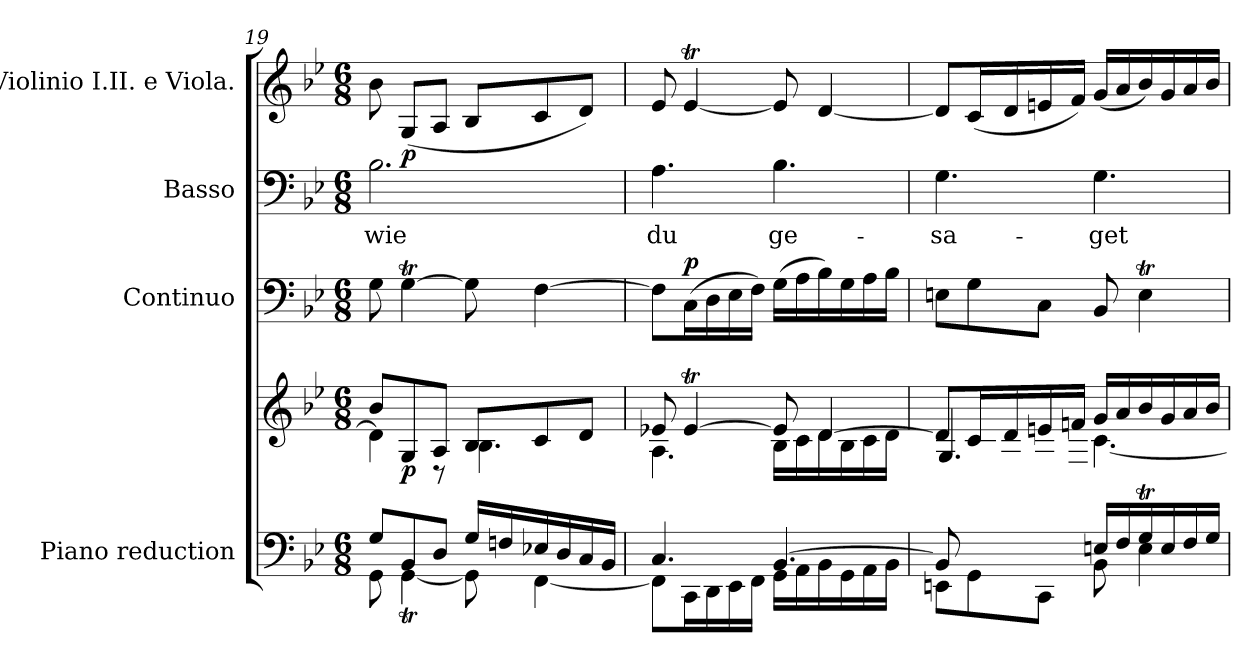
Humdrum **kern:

**kern	**kern	**dynam	**kern	**dynam	**kern	**text	**kern	**dynam
*part4	*part4	*part4	*part3	*part3	*part2	*part2	*part1	*part1
*staff5	*staff4	*staff4/5	*staff3	*staff3	*staff2	*staff2	*staff1	*staff1
*I"Piano reduction	*	*	*I"Continuo	*	*I"Basso	*	*I"Violinio I.II. e Viola.	*
*I'Pno	*	*	*	*	*	*	*	*
*clefF4	*clefG2	*	*clefF4	*	*clefF4	*	*clefG2	*
*k[b-e-]	*k[b-e-]	*	*k[b-e-]	*	*k[b-e-]	*	*k[b-e-]	*
*M6/8	*M6/8	*	*M6/8	*	*M6/8	*	*M6/8	*
=19	=19	=19	=19	=19	=19	=19	=19	=19
*^	*^	*	*	*	*	*	*	*
!	!	!	!	!	!	!	!	!LO:LY:b	!	!
8G/L	8GG\	8b-/L	4d\]	.	8G\	.	2.B-\	wie	8b-\	.
!	!	!	!	!LO:DY:b	!	!	!	!	!	!LO:DY:b
8BB-/	[4GGT\	8G/	.	p	[4GT\	.	.	.	(8G/L	p
8D/J	.	8A/J	8r	.	.	.	.	.	8A/J	.
16G/LL	8GG\]	8B-/L	4.B-\	.	8G\]	.	.	.	8B-/L	.
16Fn/	.	.	.	.	.	.	.	.	.	.
16E-X/	[4FF\	8c/	.	.	[4F\	.	.	.	8c/	.
16D/	.	.	.	.	.	.	.	.	.	.
16C/	.	8d/J	.	.	.	.	.	.	8d/J)	.
16BB-/JJ	.	.	.	.	.	.	.	.	.	.
=20	=20	=20	=20	=20	=20	=20	=20	=20	=20	=20
!	!	!	!	!	!	!	!	!LO:LY:b	!	!
4.C/	8FF\L]	8e-X/	4.A\	.	8F\L]	.	4.A\	du	8e-/	.
!	!	!	!	!	!	!LO:DY:a	!	!	!	!
.	16CC\L	[4e-T/	.	.	(16C\L	p	.	.	[4e-T/	.
.	16DD\	.	.	.	16D\	.	.	.	.	.
.	16EE-\	.	.	.	16E-\	.	.	.	.	.
.	16FF\JJ	.	.	.	16F\JJ)	.	.	.	.	.
!	!	!	!	!	!	!	!	!LO:LY:b	!	!
[4.BB-/	16GG\LL	8e-/]	16B-\LL	.	(16G\LL	.	4.B-\	ge-	8e-/]	.
.	16AA\	.	16c\	.	16A\	.	.	.	.	.
.	16BB-\	[4d/	16d\	.	16B-\)	.	.	.	[4d/	.
.	16GG\	.	16B-\	.	16G\	.	.	.	.	.
.	16AA\	.	16c\	.	16A\	.	.	.	.	.
.	16BB-\JJ	.	16d\JJ	.	16B-\JJ	.	.	.	.	.
=21	=21	=21	=21	=21	=21	=21	=21	=21	=21	=21
*	*^	*	*^	*	*	*	*	*	*	*
!	!	!	!	!	!	!	!	!	!	!LO:LY:b	!	!
8BB-/L]	4.ryy	8EEn\L	8d/L]	8ryy	4.G/	.	8En\L	.	4.G\	-sa-	8d/L]	.
2ryy	.	8GG\	16c/L	16B-\L	.	.	8G\	.	.	.	(16c/L	.
.	.	.	16d/	16A\	.	.	.	.	.	.	16d/	.
.	.	8CC\J	16en/	16G\	.	.	8C\J	.	.	.	16en/	.
.	.	.	16fn/JJ	16F\JJ	.	.	.	.	.	.	16f/JJ)	.
!	!	!	!	!	!	!	!	!	!	!LO:LY:b	!	!
.	16En/LL	8BB-\	16g/LL	[4.c\	4.ryy	.	8BB-/	.	4.G\	-get	(16g/LL	.
.	16F/	.	16a/	.	.	.	.	.	.	.	16a/	.
.	16G/	4Et\	16b-/	.	.	.	4Et\	.	.	.	16b-/)	.
.	16E/	.	16g/	.	.	.	.	.	.	.	16g/	.
8ryy	16F/	.	16a/	.	.	.	.	.	.	.	16a/	.
.	16G/JJ	.	16b-/JJ	.	.	.	.	.	.	.	16b-/JJ	.
*v	*v	*v	*	*	*	*	*	*	*	*	*	*
*	*v	*v	*v	*	*	*	*	*	*	*
=	=	=	=	=	=	=	=	=
*-	*-	*-	*-	*-	*-	*-	*-	*-
